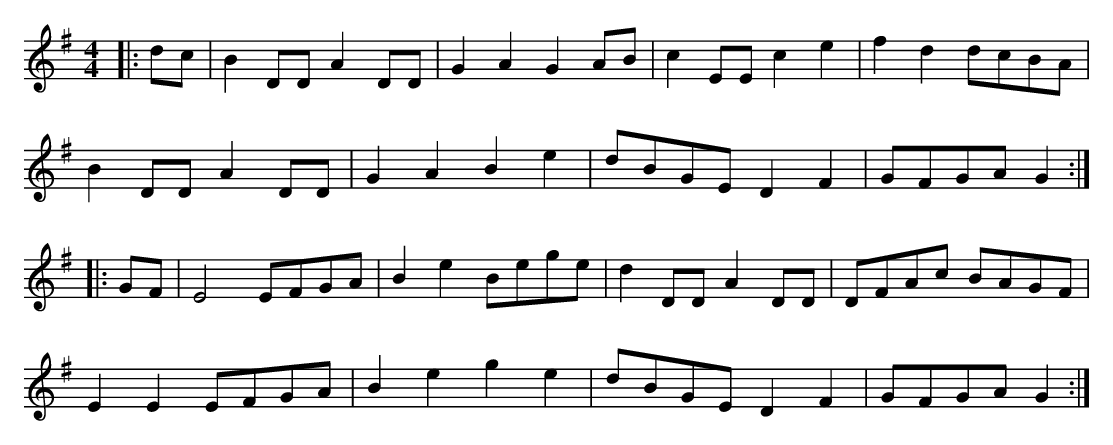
X:1
M:4/4
K:G
|:dc|B2 DD A2 DD|G2A2G2 AB|c2 EE c2e2|f2d2dcBA|
B2DD A2 DD|G2A2B2e2|dBGE D2 F2| GFGA G2:|
|:GF|E4 EFGA|B2 e2 Bege|d2 DD A2 DD|DFAc BAGF|
E2 E2 EFGA|B2 e2g2e2|dBGE D2 F2|GFGA G2:|
